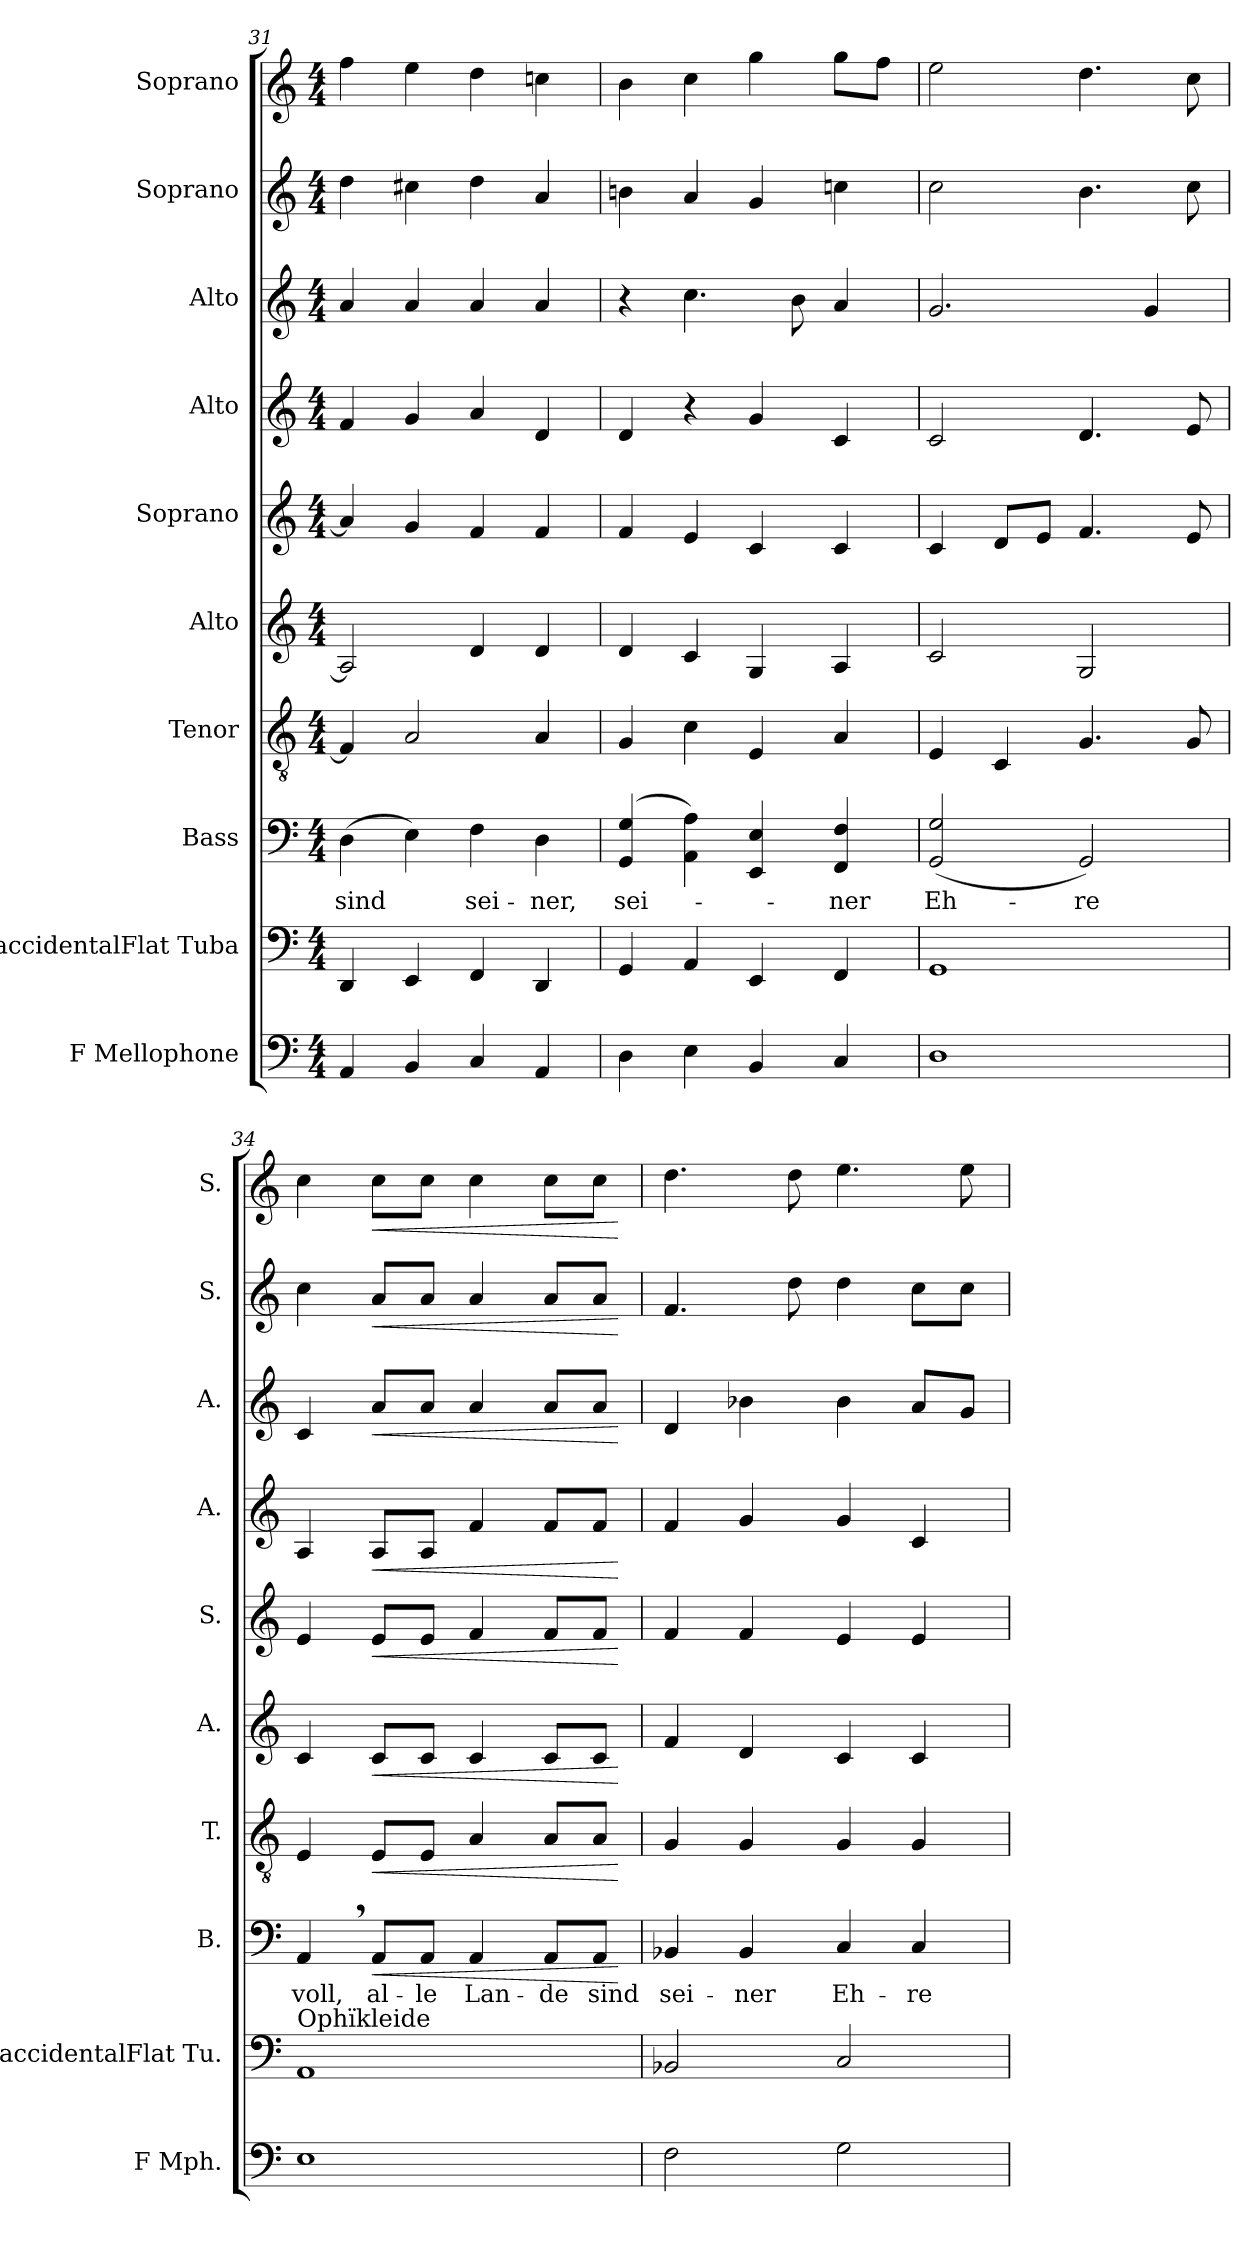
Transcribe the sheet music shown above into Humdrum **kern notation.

**kern	**kern	**kern	**text	**dynam	**kern	**dynam	**kern	**dynam	**kern	**dynam	**kern	**dynam	**kern	**dynam	**kern	**dynam	**kern	**dynam
*part10	*part9	*part8	*part8	*part8	*part7	*part7	*part6	*part6	*part5	*part5	*part4	*part4	*part3	*part3	*part2	*part2	*part1	*part1
*staff10	*staff9	*staff8	*staff8	*staff8	*staff7	*staff7	*staff6	*staff6	*staff5	*staff5	*staff4	*staff4	*staff3	*staff3	*staff2	*staff2	*staff1	*staff1
*I"F Mellophone	*I"BaccidentalFlat Tuba	*I"Bass	*	*	*I"Tenor	*	*I"Alto	*	*I"Soprano	*	*I"Alto	*	*I"Alto	*	*I"Soprano	*	*I"Soprano	*
*I'F Mph.	*I'BaccidentalFlat Tu.	*I'B.	*	*	*I'T.	*	*I'A.	*	*I'S.	*	*I'A.	*	*I'A.	*	*I'S.	*	*I'S.	*
!!LO:PB:g=z
*clefF4	*clefF4	*clefF4	*	*	*clefGv2	*	*clefG2	*	*clefG2	*	*clefG2	*	*clefG2	*	*clefG2	*	*clefG2	*
*ITrd4c7	*	*	*	*	*	*	*	*	*	*	*	*	*	*	*	*	*	*
*k[b-]	*k[]	*k[]	*	*	*k[]	*	*k[]	*	*k[]	*	*k[]	*	*k[]	*	*k[]	*	*k[]	*
*M4/4	*M4/4	*M4/4	*	*	*M4/4	*	*M4/4	*	*M4/4	*	*M4/4	*	*M4/4	*	*M4/4	*	*M4/4	*
=31	=31	=31	=31	=31	=31	=31	=31	=31	=31	=31	=31	=31	=31	=31	=31	=31	=31	=31
4DD/	4DD/	(4D\	sind	.	4F/]	.	2A/]	.	4a/]	.	4f/	.	4a/	.	4dd\	.	4ff\	.
4EE/	4EE/	4E\)	.	.	2A/	.	.	.	4g/	.	4g/	.	4a/	.	4cc#X\	.	4ee\	.
4FF/	4FF/	4F\	sei-	.	.	.	4d/	.	4f/	.	4a/	.	4a/	.	4dd\	.	4dd\	.
4DD/	4DD/	4D\	-ner,	.	4A/	.	4d/	.	4f/	.	4d/	.	4a/	.	4a/	.	4ccn\	.
=32	=32	=32	=32	=32	=32	=32	=32	=32	=32	=32	=32	=32	=32	=32	=32	=32	=32	=32
4GG\	4GG/	(4GG/ 4G/	sei-	.	4G/	.	4d/	.	4f/	.	4d/	.	4r	.	4bn\	.	4b\	.
4AA\	4AA/	4AA\ 4A\)	.	.	4c\	.	4c/	.	4e/	.	4r	.	4.cc\	.	4a/	.	4cc\	.
4EE/	4EE/	4EE/ 4E/	.	.	4E/	.	4G/	.	4c/	.	4g/	.	.	.	4g/	.	4gg\	.
.	.	.	.	.	.	.	.	.	.	.	.	.	8b\	.	.	.	.	.
4FF/	4FF/	4FF/ 4F/	-ner	.	4A/	.	4A/	.	4c/	.	4c/	.	4a/	.	4ccn\	.	8gg\L	.
.	.	.	.	.	.	.	.	.	.	.	.	.	.	.	.	.	8ff\J	.
=33	=33	=33	=33	=33	=33	=33	=33	=33	=33	=33	=33	=33	=33	=33	=33	=33	=33	=33
1GG	1GG	(>2GG/ 2G/	Eh-	.	4E/	.	2c/	.	4c/	.	2c/	.	2.g/	.	2cc\	.	2ee\	.
.	.	.	.	.	4C/	.	.	.	8d/L	.	.	.	.	.	.	.	.	.
.	.	.	.	.	.	.	.	.	8e/J	.	.	.	.	.	.	.	.	.
.	.	2GG/)	-re	.	4.G/	.	2G/	.	4.f/	.	4.d/	.	.	.	4.b\	.	4.dd\	.
.	.	.	.	.	.	.	.	.	.	.	.	.	4g/	.	.	.	.	.
.	.	.	.	.	8G/	.	.	.	8e/	.	8e/	.	.	.	8cc\	.	8cc\	.
=34	=34	=34	=34	=34	=34	=34	=34	=34	=34	=34	=34	=34	=34	=34	=34	=34	=34	=34
!	!LO:TX:a:t=Ophïkleide	!	!	!	!	!	!	!	!	!	!	!	!	!	!	!	!	!
1AA	1AA	4AA,/	voll,	.	4E/	.	4c/	.	4e/	.	4A/	.	4c/	.	4cc\	.	4cc\	.
!	!	!	!	!LO:HP:b	!	!LO:HP:b	!	!LO:HP:b	!	!LO:HP:b	!	!LO:HP:b	!	!LO:HP:b	!	!LO:HP:b	!	!LO:HP:b
.	.	8AA/L	al-	<	8E/L	<	8c/L	<	8e/L	<	8A/L	<	8a/L	<	8a/L	<	8cc\L	<
.	.	8AA/J	-le	.	8E/J	.	8c/J	.	8e/J	.	8A/J	.	8a/J	.	8a/J	.	8cc\J	.
.	.	4AA/	Lan-	.	4A/	.	4c/	.	4f/	.	4f/	.	4a/	.	4a/	.	4cc\	.
.	.	8AA/L	-de	.	8A/L	.	8c/L	.	8f/L	.	8f/L	.	8a/L	.	8a/L	.	8cc\L	.
.	.	8AA/J	sind	.	8A/J	.	8c/J	.	8f/J	.	8f/J	.	8a/J	.	8a/J	.	8cc\J	.
.	.	.	.	[	.	[	.	[	.	[	.	[	.	[	.	[	.	[
=35	=35	=35	=35	=35	=35	=35	=35	=35	=35	=35	=35	=35	=35	=35	=35	=35	=35	=35
2BB-\	2BB-X/	4BB-X/	sei-	.	4G/	.	4f/	.	4f/	.	4f/	.	4d/	.	4.f/	.	4.dd\	.
.	.	4BB-/	-ner	.	4G/	.	4d/	.	4f/	.	4g/	.	4b-X\	.	.	.	.	.
.	.	.	.	.	.	.	.	.	.	.	.	.	.	.	8dd\	.	8dd\	.
2C\	2C/	4C/	Eh-	.	4G/	.	4c/	.	4e/	.	4g/	.	4b-\	.	4dd\	.	4.ee\	.
.	.	4C/	-re	.	4G/	.	4c/	.	4e/	.	4c/	.	8a/L	.	8cc\L	.	.	.
.	.	.	.	.	.	.	.	.	.	.	.	.	8g/J	.	8cc\J	.	8ee\	.
=	=	=	=	=	=	=	=	=	=	=	=	=	=	=	=	=	=	=
*-	*-	*-	*-	*-	*-	*-	*-	*-	*-	*-	*-	*-	*-	*-	*-	*-	*-	*-
